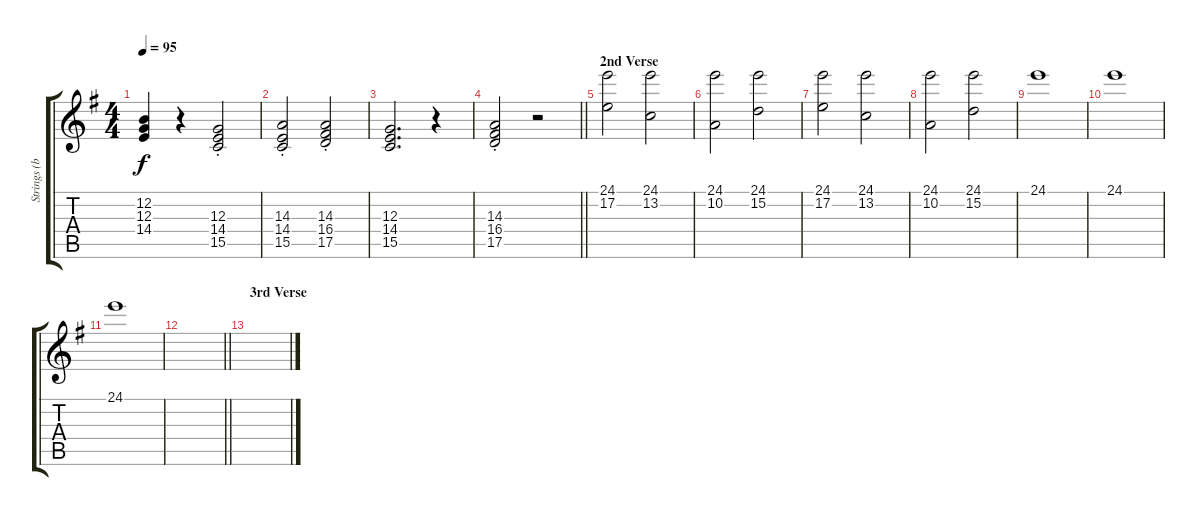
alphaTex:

\track ("Strings (back)" "Strings (b") {instrument stringensemble1}
\staff {score tabs}
\tuning (E4 B3 G3 D3 A2 E2) {hide}
\ts (4 4)
\tempo 95
\clef g2
\ks g
(12.2 12.3 14.4).4{dy f} r.4 (12.3{st} 14.4{st} 15.5{st}).2 |
(14.3{st} 14.4{st} 15.5{st}).2 (14.3{st} 16.4{st} 17.5{st}).2 |
(12.3 14.4 15.5).2{d} r.4 |
\barLineRight lightlight
(14.3{st} 16.4{st} 17.5{st}).2 r.2 |
\section ("" "2nd Verse")
(24.1 17.2).2 (24.1 13.2).2 |
(24.1 10.2).2 (24.1 15.2).2 |
(24.1 17.2).2 (24.1 13.2).2 |
(24.1 10.2).2 (24.1 15.2).2 |
24.1.1 |
24.1.1 |
24.1.1 |
\barLineRight lightlight
|
\section ("" "3rd Verse")
